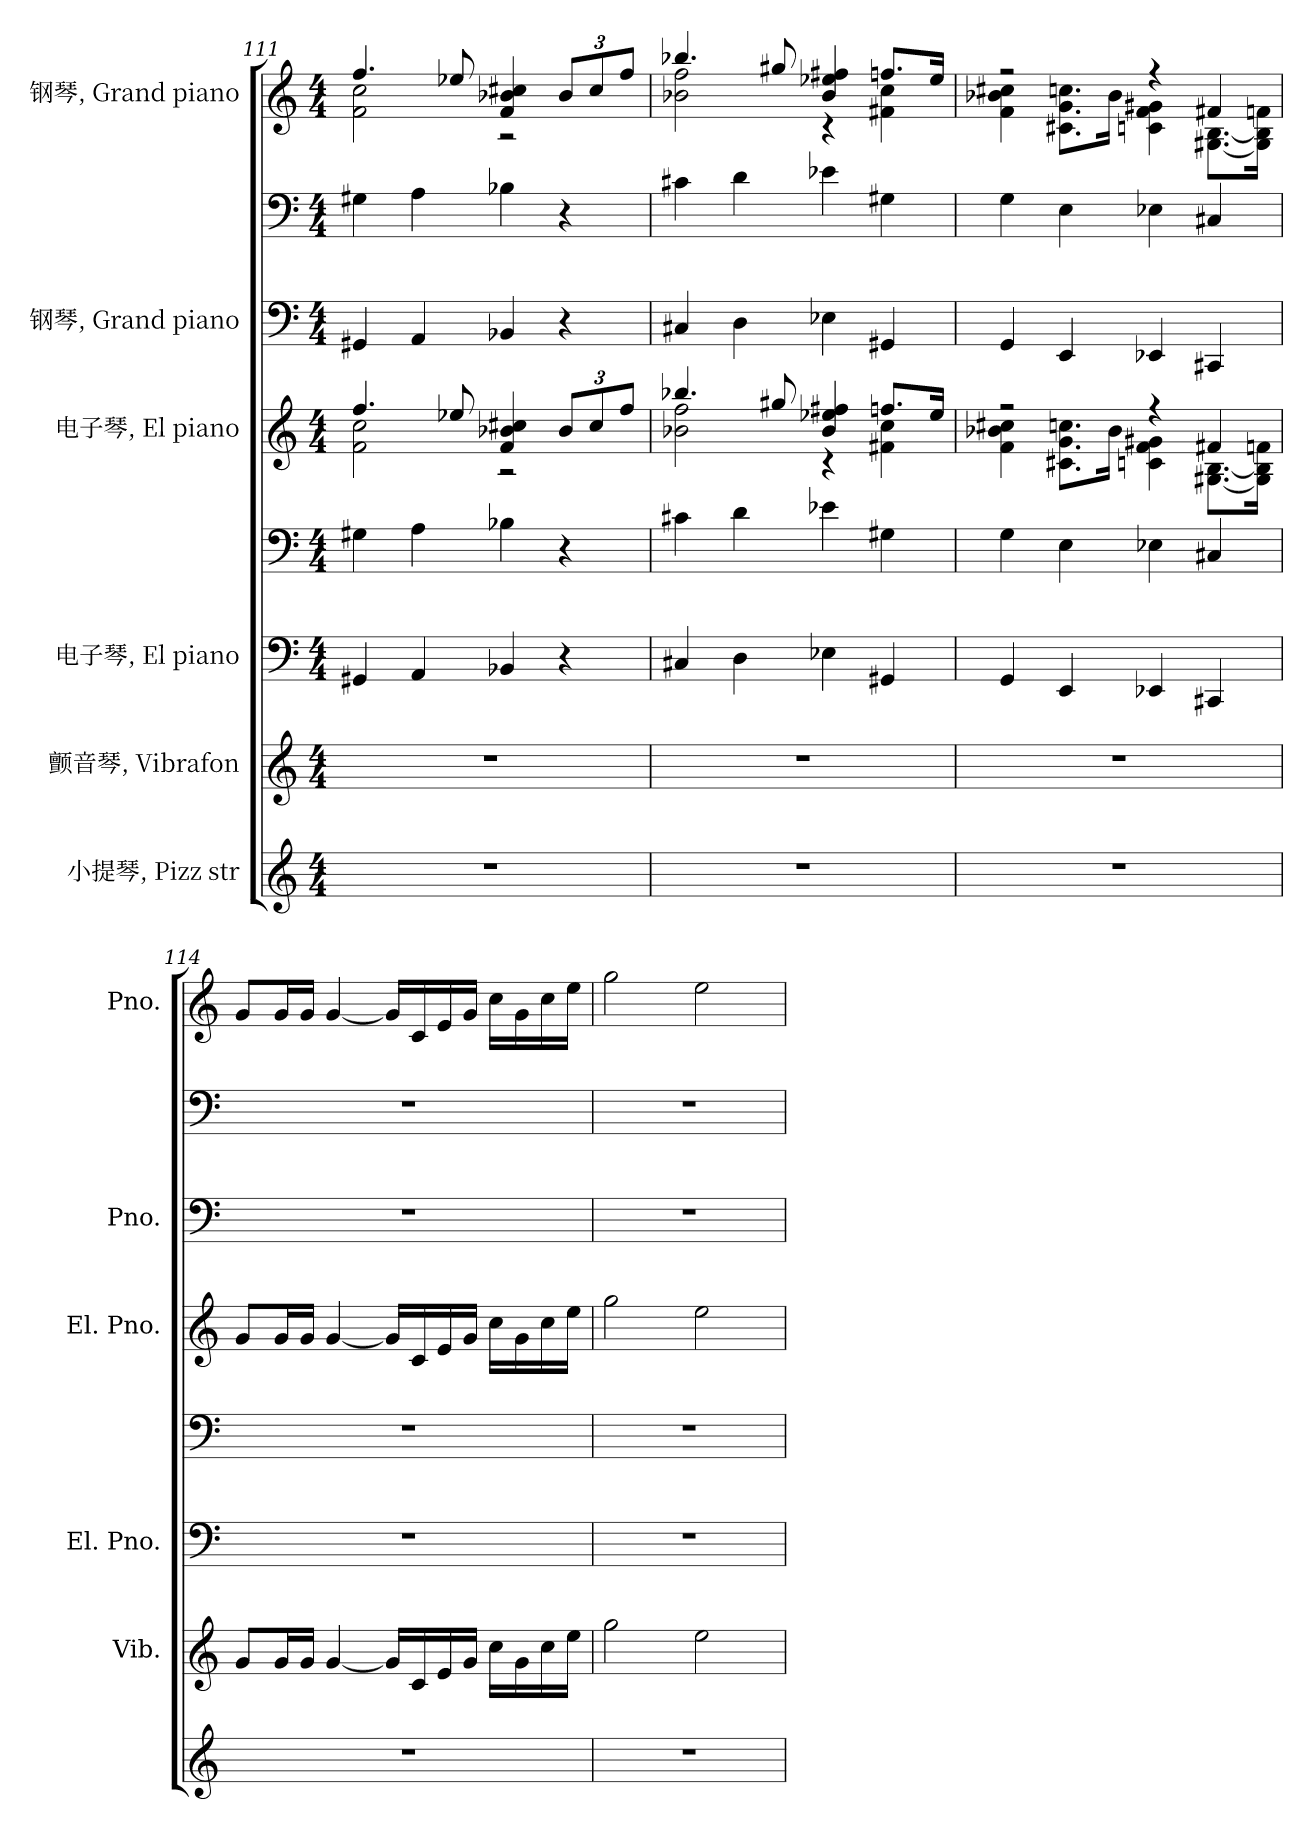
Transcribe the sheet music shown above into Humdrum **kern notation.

**kern	**kern	**kern	**kern	**kern	**kern	**kern	**kern
*part6	*part5	*part4	*part4	*part3	*part2	*part2	*part1
*staff8	*staff7	*staff6	*staff5	*staff4	*staff3	*staff2	*staff1
*I"小提琴, Pizz str	*I"颤音琴, Vibrafon	*I"电子琴, El piano	*	*I"电子琴, El piano	*I"钢琴, Grand piano	*	*I"钢琴, Grand piano
*	*I'Vib.	*I'El. Pno.	*	*I'El. Pno.	*I'Pno.	*	*I'Pno.
!!LO:PB:g=z
*clefG2	*clefG2	*clefF4	*clefF4	*clefG2	*clefF4	*clefF4	*clefG2
*k[]	*k[]	*k[]	*k[]	*k[]	*k[]	*k[]	*k[]
*M4/4	*M4/4	*M4/4	*M4/4	*M4/4	*M4/4	*M4/4	*M4/4
=111	=111	=111	=111	=111	=111	=111	=111
*	*	*	*	*^	*	*	*^
1r	1r	4GG#X/	4G#X\	4.ff/	2f\ 2cc\	4GG#X/	4G#X\	4.ff/	2f\ 2cc\
.	.	4AA/	4A\	.	.	4AA/	4A\	.	.
.	.	.	.	8ee-X/	.	.	.	8ee-X/	.
.	.	4BB-X/	4B-X\	4f/ 4b-X/ 4cc#X/	2r	4BB-X/	4B-X\	4f/ 4b-X/ 4cc#X/	2r
*	*	*	*	*Xbrackettup	*	*	*	*Xbrackettup	*
.	.	4r	4r	12b-/L	.	4r	4r	12b-/L	.
.	.	.	.	12cc#/	.	.	.	12cc#/	.
.	.	.	.	12ff/J	.	.	.	12ff/J	.
=112	=112	=112	=112	=112	=112	=112	=112	=112	=112
1r	1r	4C#X/	4c#X\	4.bb-X/	2b-X\ 2ff\	4C#X/	4c#X\	4.bb-X/	2b-X\ 2ff\
.	.	4D\	4d\	.	.	4D\	4d\	.	.
.	.	.	.	8gg#X/	.	.	.	8gg#X/	.
.	.	4E-X\	4e-X\	4b-/ 4ee-X/ 4ff#X/	4r	4E-X\	4e-X\	4b-/ 4ee-X/ 4ff#X/	4r
.	.	4GG#X/	4G#X\	8.ffn/L	4f#X\ 4cc\	4GG#X/	4G#X\	8.ffn/L	4f#X\ 4cc\
.	.	.	.	16ee-/Jk	.	.	.	16ee-/Jk	.
=113	=113	=113	=113	=113	=113	=113	=113	=113	=113
1r	1r	4GG/	4G\	2r	4f\ 4b-X\ 4cc#X\	4GG/	4G\	2r	4f\ 4b-X\ 4cc#X\
.	.	4EE/	4E\	.	8.c#X\ 8.g\ 8.ccn\L	4EE/	4E\	.	8.c#X\ 8.g\ 8.ccn\L
.	.	.	.	.	16b-\Jk	.	.	.	16b-\Jk
.	.	4EE-X/	4E-X\	4r	4cn\ 4f\ 4g#X\	4EE-X/	4E-X\	4r	4cn\ 4f\ 4g#X\
.	.	4CC#X/	4C#X/	4f#X/	[8.G#X\ [8.B\L	4CC#X/	4C#X/	4f#X/	[8.G#X\ [8.B\L
.	.	.	.	.	16G#\] 16B\] 16fn\Jk	.	.	.	16G#\] 16B\] 16fn\Jk
*	*	*	*	*v	*v	*	*	*v	*v
!!LO:PB:g=z
=114	=114	=114	=114	=114	=114	=114	=114
1r	8g/L	1r	1r	8g/L	1r	1r	8g/L
.	16g/L	.	.	16g/L	.	.	16g/L
.	16g/JJ	.	.	16g/JJ	.	.	16g/JJ
.	[4g/	.	.	[4g/	.	.	[4g/
.	16g/LL]	.	.	16g/LL]	.	.	16g/LL]
.	16c/	.	.	16c/	.	.	16c/
.	16e/	.	.	16e/	.	.	16e/
.	16g/JJ	.	.	16g/JJ	.	.	16g/JJ
.	16cc\LL	.	.	16cc\LL	.	.	16cc\LL
.	16g\	.	.	16g\	.	.	16g\
.	16cc\	.	.	16cc\	.	.	16cc\
.	16ee\JJ	.	.	16ee\JJ	.	.	16ee\JJ
=115	=115	=115	=115	=115	=115	=115	=115
1r	2gg\	1r	1r	2gg\	1r	1r	2gg\
.	2ee\	.	.	2ee\	.	.	2ee\
=	=	=	=	=	=	=	=
*-	*-	*-	*-	*-	*-	*-	*-
